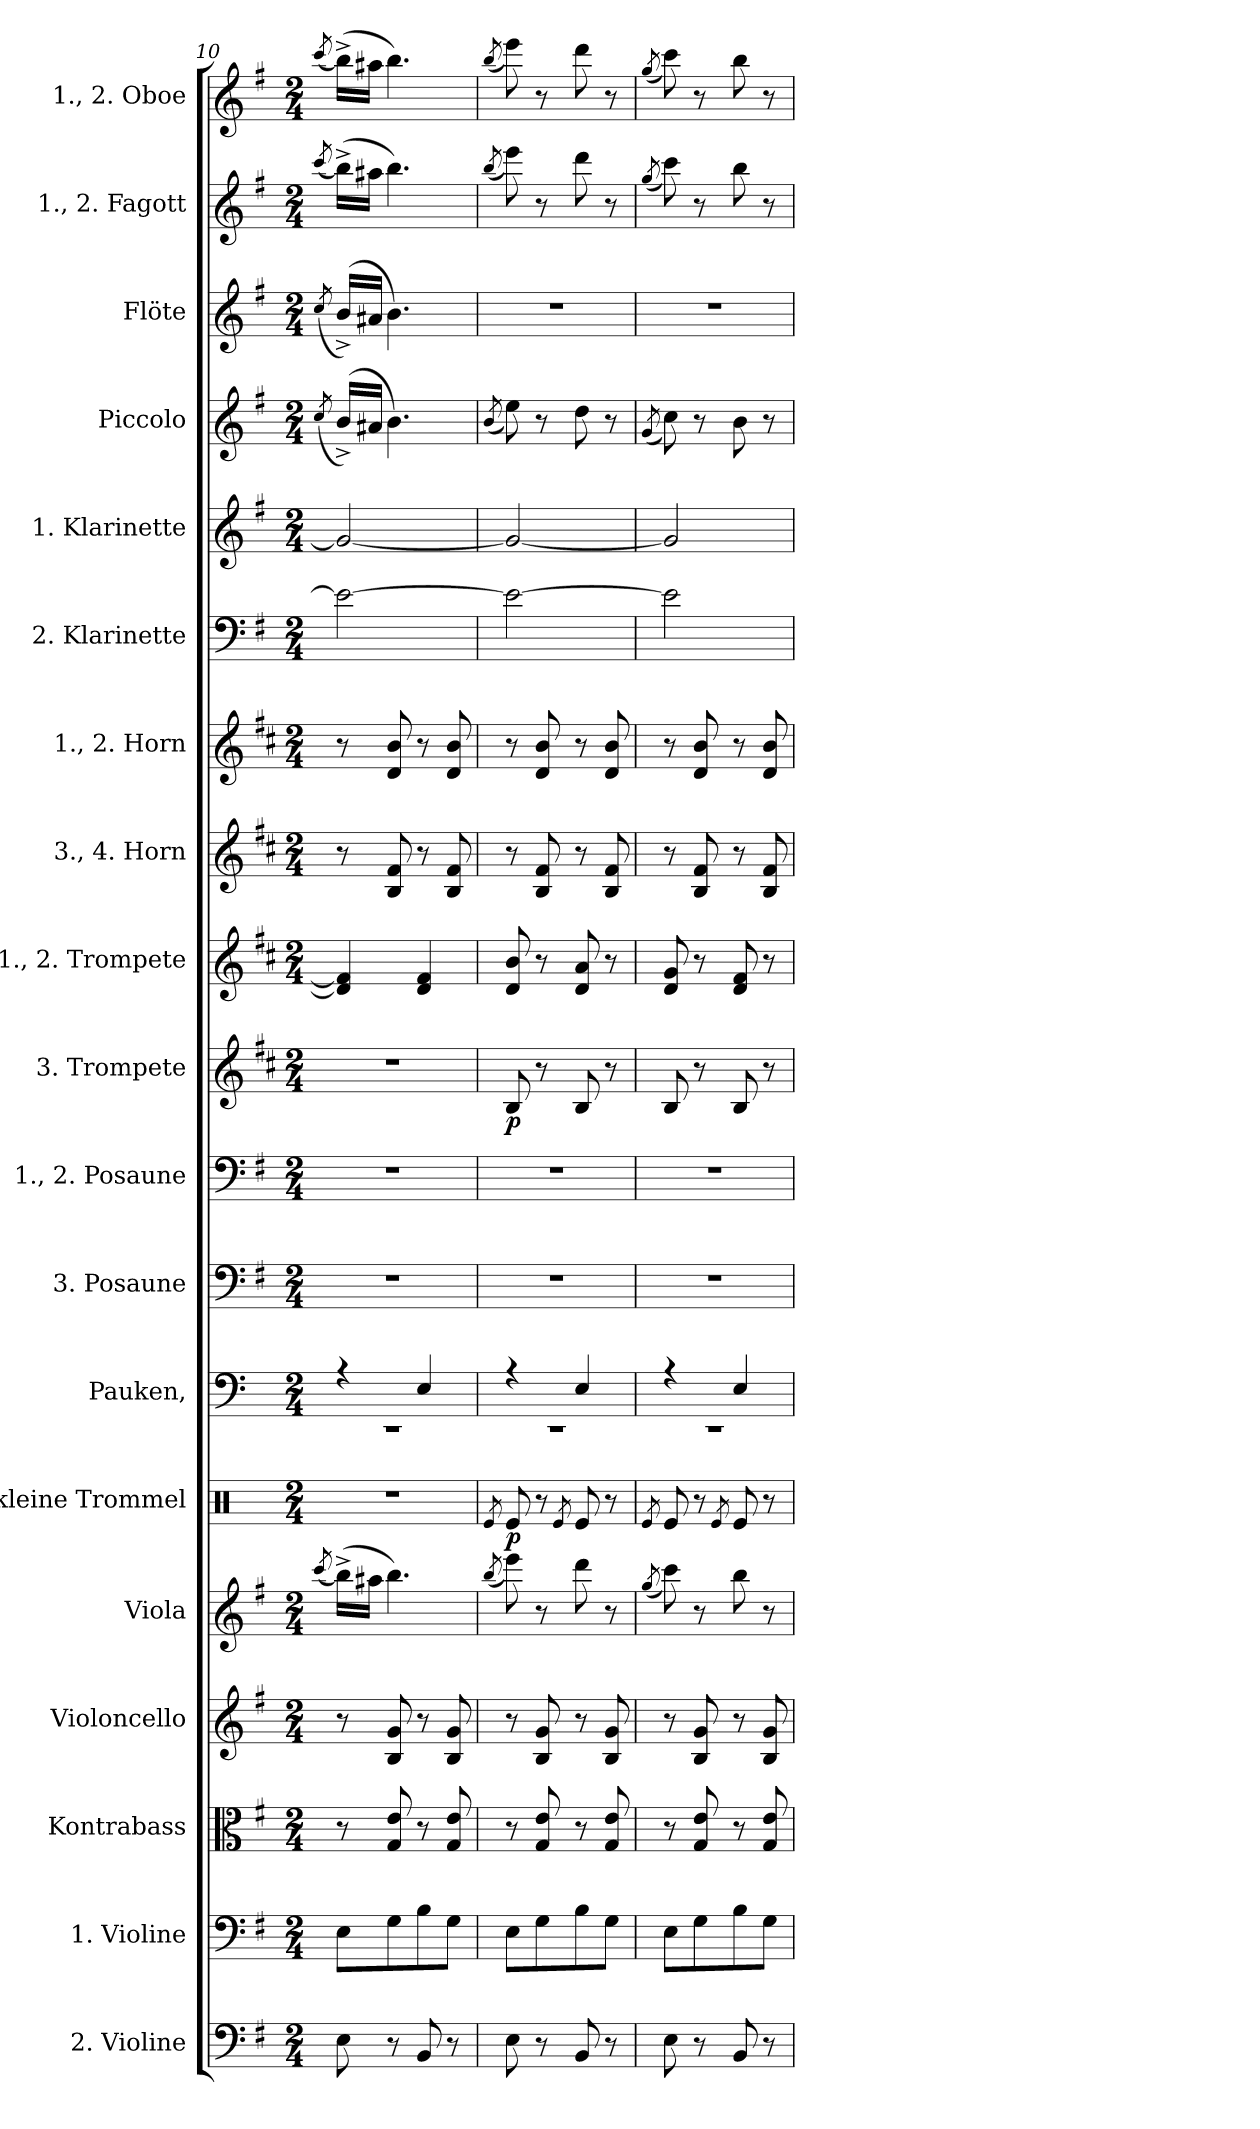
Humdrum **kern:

**kern	**kern	**kern	**kern	**kern	**kern	**dynam	**kern	**kern	**kern	**kern	**dynam	**kern	**kern	**kern	**kern	**kern	**kern	**kern	**kern	**kern
*part19	*part18	*part17	*part16	*part15	*part14	*part14	*part13	*part12	*part11	*part10	*part10	*part9	*part8	*part7	*part6	*part5	*part4	*part3	*part2	*part1
*staff19	*staff18	*staff17	*staff16	*staff15	*staff14	*staff14	*staff13	*staff12	*staff11	*staff10	*staff10	*staff9	*staff8	*staff7	*staff6	*staff5	*staff4	*staff3	*staff2	*staff1
*I"2. Violine	*I"1. Violine	*I"Kontrabass	*I"Violoncello	*I"Viola	*I"kleine Trommel	*	*I"Pauken,	*I"3. Posaune	*I"1., 2. Posaune	*I"3. Trompete	*	*I"1., 2. Trompete	*I"3., 4. Horn	*I"1., 2. Horn	*I"2. Klarinette	*I"1. Klarinette	*I"Piccolo	*I"Flöte	*I"1., 2. Fagott	*I"1., 2. Oboe
*I'2. Vl.	*I'1. Vl.	*I'Kb.	*I'Vc.	*I'Va.	*I'kl. Tr.	*	*I'Pk.,	*I'3. Pos.	*I'1., 2. Pos.	*I'3. Trp.	*	*I'1., 2. Trp.	*I'3., 4. Hr.	*I'1., 2.  Hr.	*I'2. Klar.	*I'1. Klar.	*I'Picc.	*I'Fl.	*I'1., 2. Fag.	*I'1., 2. Ob.
*clefF4	*clefF4	*clefC3	*clefG2	*clefG2	*clefX	*	*clefF4	*clefF4	*clefF4	*clefG2	*	*clefG2	*clefG2	*clefG2	*clefF4	*clefG2	*clefG2	*clefG2	*clefG2	*clefG2
*ITrd7c12	*	*	*	*	*	*	*	*	*	*ITrd-3c-5	*	*ITrd-3c-5	*ITrd4c7	*ITrd4c7	*	*ITrd1c2	*ITrd1c2	*	*ITrd-7c-12	*
*k[f#]	*k[f#]	*k[f#]	*k[f#]	*k[f#]	*k[]	*	*k[]	*k[f#]	*k[f#]	*k[f#]	*	*k[f#]	*k[f#]	*k[f#]	*k[f#]	*k[b-]	*k[b-]	*k[f#]	*k[f#]	*k[f#]
*M2/4	*M2/4	*M2/4	*M2/4	*M2/4	*M2/4	*	*M2/4	*M2/4	*M2/4	*M2/4	*	*M2/4	*M2/4	*M2/4	*M2/4	*M2/4	*M2/4	*M2/4	*M2/4	*M2/4
=10	=10	=10	=10	=10	=10	=10	=10	=10	=10	=10	=10	=10	=10	=10	=10	=10	=10	=10	=10	=10
.	.	.	.	(<8qccc/	.	.	.	.	.	.	.	.	.	.	.	.	(<8qb-/	(<8qcc/	(<8qcccc/	(<8qccc/
*	*	*	*	*	*	*	*^	*	*	*	*	*	*	*	*	*	*	*	*	*
8EE\	8E\L	8r	8r	(>16bb^\LL)	2r	.	4r	2rEE	2r	2r	2r	.	4g]/ 4b]/	8r	8r	2e\_	2f/_	(>16a^/LL)	(>16b^/LL)	(>16bbb^\LL)	(>16bb^\LL)
.	.	.	.	16aa#X\JJ	.	.	.	.	.	.	.	.	.	.	.	.	.	16g#X/JJ	16a#X/JJ	16aaa#X\JJ	16aa#X\JJ
8r	8G\	8G/ 8e/	8B/ 8g/	4.bb\)	.	.	.	.	.	.	.	.	.	8E/ 8B/	8G/ 8e/	.	.	4.a\)	4.b\)	4.bbb\)	4.bb\)
8BBB/	8B\	8r	8r	.	.	.	4E/	.	.	.	.	.	4g/ 4b/	8r	8r	.	.	.	.	.	.
8r	8G\J	8G/ 8e/	8B/ 8g/	.	.	.	.	.	.	.	.	.	.	8E/ 8B/	8G/ 8e/	.	.	.	.	.	.
=11	=11	=11	=11	=11	=11	=11	=11	=11	=11	=11	=11	=11	=11	=11	=11	=11	=11	=11	=11	=11	=11
.	.	.	.	(<8qbb/	8qRe/	.	.	.	.	.	.	.	.	.	.	.	.	(<8qa/	.	(<8qbbb/	(<8qbb/
!	!	!	!	!	!	!LO:DY:b	!	!	!	!	!	!LO:DY:b	!	!	!	!	!	!	!	!	!
8EE\	8E\L	8r	8r	8eee\)	8Re/	p	4r	2rEE	2r	2r	8e/	p	8g/ 8ee/	8r	8r	2e\_	2f/_	8dd\)	2r	8eeee\)	8eee\)
8r	8G\	8G/ 8e/	8B/ 8g/	8r	8r	.	.	.	.	.	8r	.	8r	8E/ 8B/	8G/ 8e/	.	.	8r	.	8r	8r
.	.	.	.	.	8qRe/	.	.	.	.	.	.	.	.	.	.	.	.	.	.	.	.
8BBB/	8B\	8r	8r	8ddd\	8Re/	.	4E/	.	.	.	8e/	.	8g/ 8dd/	8r	8r	.	.	8cc\	.	8dddd\	8ddd\
8r	8G\J	8G/ 8e/	8B/ 8g/	8r	8r	.	.	.	.	.	8r	.	8r	8E/ 8B/	8G/ 8e/	.	.	8r	.	8r	8r
=12	=12	=12	=12	=12	=12	=12	=12	=12	=12	=12	=12	=12	=12	=12	=12	=12	=12	=12	=12	=12	=12
.	.	.	.	(<8qgg/	8qRe/	.	.	.	.	.	.	.	.	.	.	.	.	(<8qf/	.	(<8qggg/	(<8qgg/
8EE\	8E\L	8r	8r	8ccc\)	8Re/	.	4r	2rEE	2r	2r	8e/	.	8g/ 8cc/	8r	8r	2e\]	2f/]	8b-\)	2r	8cccc\)	8ccc\)
8r	8G\	8G/ 8e/	8B/ 8g/	8r	8r	.	.	.	.	.	8r	.	8r	8E/ 8B/	8G/ 8e/	.	.	8r	.	8r	8r
.	.	.	.	.	8qRe/	.	.	.	.	.	.	.	.	.	.	.	.	.	.	.	.
8BBB/	8B\	8r	8r	8bb\	8Re/	.	4E/	.	.	.	8e/	.	8g/ 8b/	8r	8r	.	.	8a\	.	8bbb\	8bb\
8r	8G\J	8G/ 8e/	8B/ 8g/	8r	8r	.	.	.	.	.	8r	.	8r	8E/ 8B/	8G/ 8e/	.	.	8r	.	8r	8r
*	*	*	*	*	*	*	*v	*v	*	*	*	*	*	*	*	*	*	*	*	*	*
=	=	=	=	=	=	=	=	=	=	=	=	=	=	=	=	=	=	=	=	=
*-	*-	*-	*-	*-	*-	*-	*-	*-	*-	*-	*-	*-	*-	*-	*-	*-	*-	*-	*-	*-
